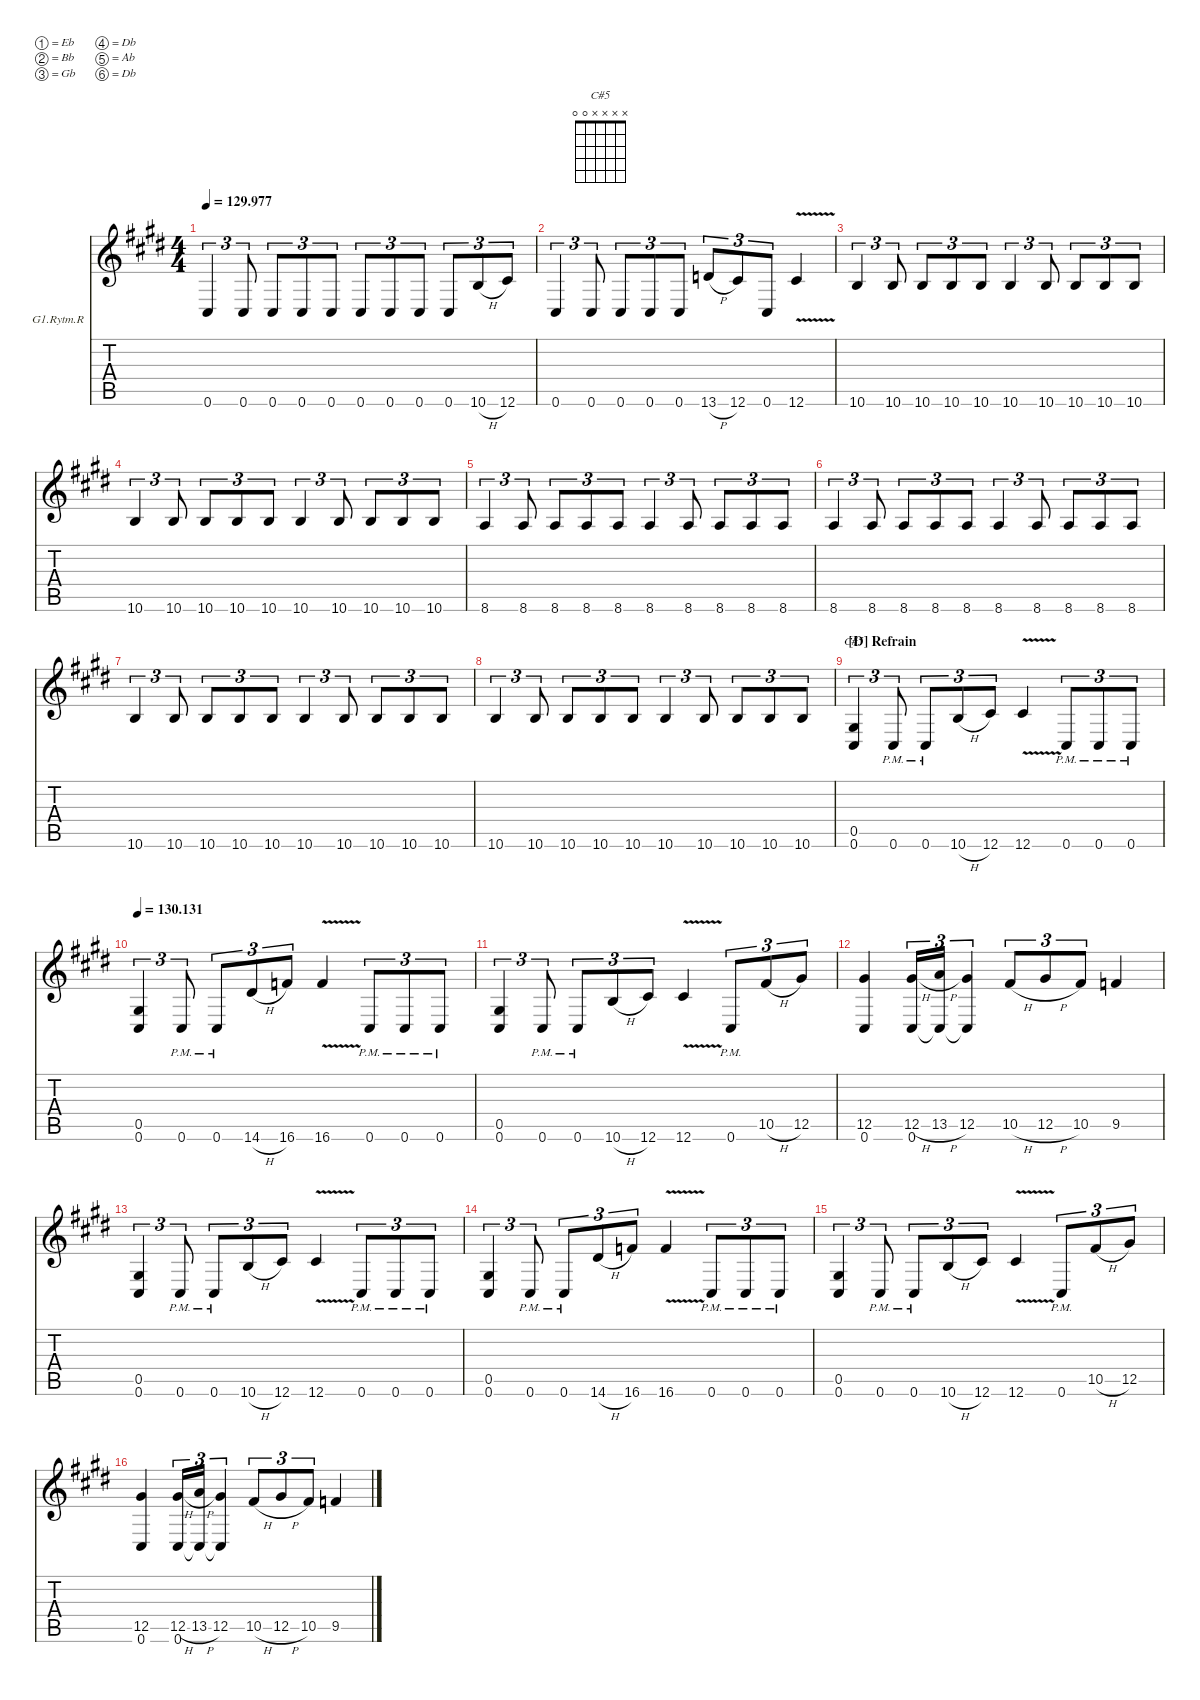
\defaultSystemsLayout 4
\hideDynamics
\bracketExtendMode nobrackets
\firstSystemTrackNameOrientation horizontal
\track ("GTR1_Rythm R" "G1.Rytm.R") {defaultSystemsLayout 4 instrument distortionguitar}
\staff {score tabs}
\tuning (Eb4 Bb3 Gb3 Db3 Ab2 Db2)
\chord ("C#5" x x x x 0 0) {showfingering false}
\ts (4 4)
\tempo
129.977
\accidentals auto
\clef g2
\ottava regular
\simile none
\ks e
0.6{acc #}.4{tu (3 2) dy mf beam Up} 0.6{acc #}.8{tu (3 2) beam Up} 0.6{acc #}.8{tu (3 2) beam Up} 0.6{acc #}.8{tu (3 2) beam Up} 0.6{acc #}.8{tu (3 2) beam Up} 0.6{acc #}.8{tu (3 2) beam Up} 0.6{acc #}.8{tu (3 2) beam Up} 0.6{acc #}.8{tu (3 2) beam Up} 0.6{acc #}.8{tu (3 2) beam Up} 10.6{h acc forcenatural}.8{tu (3 2) beam Up} 12.6{acc #}.8{tu (3 2) beam Up} |
0.6{acc #}.4{tu (3 2) beam Up} 0.6{acc #}.8{tu (3 2) beam Up} 0.6{acc #}.8{tu (3 2) beam Up} 0.6{acc #}.8{tu (3 2) beam Up} 0.6{acc #}.8{tu (3 2) beam Up} 13.6{h acc forcenatural}.8{tu (3 2) beam Up} 12.6{acc #}.8{tu (3 2) beam Up} 0.6{acc #}.8{tu (3 2) beam Up} 12.6{v acc #}.4{beam Up} |
10.6{acc forcenatural}.4{tu (3 2) beam Up} 10.6{acc forcenatural}.8{tu (3 2) beam Up} 10.6{acc forcenatural}.8{tu (3 2) beam Up} 10.6{acc forcenatural}.8{tu (3 2) beam Up} 10.6{acc forcenatural}.8{tu (3 2) beam Up} 10.6{acc forcenatural}.4{tu (3 2) beam Up} 10.6{acc forcenatural}.8{tu (3 2) beam Up} 10.6{acc forcenatural}.8{tu (3 2) beam Up} 10.6{acc forcenatural}.8{tu (3 2) beam Up} 10.6{acc forcenatural}.8{tu (3 2) beam Up} |
10.6{acc forcenatural}.4{tu (3 2) beam Up} 10.6{acc forcenatural}.8{tu (3 2) beam Up} 10.6{acc forcenatural}.8{tu (3 2) beam Up} 10.6{acc forcenatural}.8{tu (3 2) beam Up} 10.6{acc forcenatural}.8{tu (3 2) beam Up} 10.6{acc forcenatural}.4{tu (3 2) beam Up} 10.6{acc forcenatural}.8{tu (3 2) beam Up} 10.6{acc forcenatural}.8{tu (3 2) beam Up} 10.6{acc forcenatural}.8{tu (3 2) beam Up} 10.6{acc forcenatural}.8{tu (3 2) beam Up} |
8.6{acc forcenatural}.4{tu (3 2) beam Up} 8.6{acc forcenatural}.8{tu (3 2) beam Up} 8.6{acc forcenatural}.8{tu (3 2) beam Up} 8.6{acc forcenatural}.8{tu (3 2) beam Up} 8.6{acc forcenatural}.8{tu (3 2) beam Up} 8.6{acc forcenatural}.4{tu (3 2) beam Up} 8.6{acc forcenatural}.8{tu (3 2) beam Up} 8.6{acc forcenatural}.8{tu (3 2) beam Up} 8.6{acc forcenatural}.8{tu (3 2) beam Up} 8.6{acc forcenatural}.8{tu (3 2) beam Up} |
8.6{acc forcenatural}.4{tu (3 2) beam Up} 8.6{acc forcenatural}.8{tu (3 2) beam Up} 8.6{acc forcenatural}.8{tu (3 2) beam Up} 8.6{acc forcenatural}.8{tu (3 2) beam Up} 8.6{acc forcenatural}.8{tu (3 2) beam Up} 8.6{acc forcenatural}.4{tu (3 2) beam Up} 8.6{acc forcenatural}.8{tu (3 2) beam Up} 8.6{acc forcenatural}.8{tu (3 2) beam Up} 8.6{acc forcenatural}.8{tu (3 2) beam Up} 8.6{acc forcenatural}.8{tu (3 2) beam Up} |
10.6{acc forcenatural}.4{tu (3 2) beam Up} 10.6{acc forcenatural}.8{tu (3 2) beam Up} 10.6{acc forcenatural}.8{tu (3 2) beam Up} 10.6{acc forcenatural}.8{tu (3 2) beam Up} 10.6{acc forcenatural}.8{tu (3 2) beam Up} 10.6{acc forcenatural}.4{tu (3 2) beam Up} 10.6{acc forcenatural}.8{tu (3 2) beam Up} 10.6{acc forcenatural}.8{tu (3 2) beam Up} 10.6{acc forcenatural}.8{tu (3 2) beam Up} 10.6{acc forcenatural}.8{tu (3 2) beam Up} |
10.6{acc forcenatural}.4{tu (3 2) beam Up} 10.6{acc forcenatural}.8{tu (3 2) beam Up} 10.6{acc forcenatural}.8{tu (3 2) beam Up} 10.6{acc forcenatural}.8{tu (3 2) beam Up} 10.6{acc forcenatural}.8{tu (3 2) beam Up} 10.6{acc forcenatural}.4{tu (3 2) beam Up} 10.6{acc forcenatural}.8{tu (3 2) beam Up} 10.6{acc forcenatural}.8{tu (3 2) beam Up} 10.6{acc forcenatural}.8{tu (3 2) beam Up} 10.6{acc forcenatural}.8{tu (3 2) beam Up} |
\section ("D" "Refrain")
(0.6{acc #} 0.5{acc #}).4{tu (3 2) ch "C#5" beam Up} 0.6{pm acc #}.8{tu (3 2) beam Up} 0.6{pm acc #}.8{tu (3 2) beam Up} 10.6{h acc forcenatural}.8{tu (3 2) beam Up} 12.6{acc #}.8{tu (3 2) beam Up} 12.6{v acc #}.4{beam Up} 0.6{pm acc #}.8{tu (3 2) beam Up} 0.6{pm acc #}.8{tu (3 2) beam Up} 0.6{pm acc #}.8{tu (3 2) beam Up} |
\tempo
130.131 (0.6{acc #} 0.5{acc #}).4{tu (3 2) beam Up} 0.6{pm acc #}.8{tu (3 2) beam Up} 0.6{pm acc #}.8{tu (3 2) beam Up} 14.6{h acc #}.8{tu (3 2) beam Up} 16.6{acc forcenatural}.8{tu (3 2) beam Up} 16.6{v acc forcenatural}.4{beam Up} 0.6{pm acc #}.8{tu (3 2) beam Up} 0.6{pm acc #}.8{tu (3 2) beam Up} 0.6{pm acc #}.8{tu (3 2) beam Up} |
(0.6{acc #} 0.5{acc #}).4{tu (3 2) beam Up} 0.6{pm acc #}.8{tu (3 2) beam Up} 0.6{pm acc #}.8{tu (3 2) beam Up} 10.6{h acc forcenatural}.8{tu (3 2) beam Up} 12.6{acc #}.8{tu (3 2) beam Up} 12.6{v acc #}.4{beam Up} 0.6{pm acc #}.8{tu (3 2) beam Up} 10.5{h acc #}.8{tu (3 2) beam Up} 12.5{acc #}.8{tu (3 2) beam Up} |
(12.5{acc #} 0.6{acc #}).4{beam Up} (12.5{h acc #} 0.6{acc #}).16{tu (3 2) beam Up} (13.5{h acc forcenatural} 0.6{t acc #}).16{tu (3 2) beam Up} (12.5{acc #} 0.6{t acc #}).4{tu (3 2) beam Up} 10.5{h acc #}.8{tu (3 2) beam Up} 12.5{h acc #}.8{tu (3 2) beam Up} 10.5{acc #}.8{tu (3 2) beam Up} 9.5{acc forcenatural}.4{beam Up} |
(0.6{acc #} 0.5{acc #}).4{tu (3 2) beam Up} 0.6{pm acc #}.8{tu (3 2) beam Up} 0.6{pm acc #}.8{tu (3 2) beam Up} 10.6{h acc forcenatural}.8{tu (3 2) beam Up} 12.6{acc #}.8{tu (3 2) beam Up} 12.6{v acc #}.4{beam Up} 0.6{pm acc #}.8{tu (3 2) beam Up} 0.6{pm acc #}.8{tu (3 2) beam Up} 0.6{pm acc #}.8{tu (3 2) beam Up} |
(0.6{acc #} 0.5{acc #}).4{tu (3 2) beam Up} 0.6{pm acc #}.8{tu (3 2) beam Up} 0.6{pm acc #}.8{tu (3 2) beam Up} 14.6{h acc #}.8{tu (3 2) beam Up} 16.6{acc forcenatural}.8{tu (3 2) beam Up} 16.6{v acc forcenatural}.4{beam Up} 0.6{pm acc #}.8{tu (3 2) beam Up} 0.6{pm acc #}.8{tu (3 2) beam Up} 0.6{pm acc #}.8{tu (3 2) beam Up} |
(0.6{acc #} 0.5{acc #}).4{tu (3 2) beam Up} 0.6{pm acc #}.8{tu (3 2) beam Up} 0.6{pm acc #}.8{tu (3 2) beam Up} 10.6{h acc forcenatural}.8{tu (3 2) beam Up} 12.6{acc #}.8{tu (3 2) beam Up} 12.6{v acc #}.4{beam Up} 0.6{pm acc #}.8{tu (3 2) beam Up} 10.5{h acc #}.8{tu (3 2) beam Up} 12.5{acc #}.8{tu (3 2) beam Up} |
(12.5{acc #} 0.6{acc #}).4{beam Up} (12.5{h acc #} 0.6{acc #}).16{tu (3 2) beam Up} (13.5{h acc forcenatural} 0.6{t acc #}).16{tu (3 2) beam Up} (12.5{acc #} 0.6{t acc #}).4{tu (3 2) beam Up} 10.5{h acc #}.8{tu (3 2) beam Up} 12.5{h acc #}.8{tu (3 2) beam Up} 10.5{acc #}.8{tu (3 2) beam Up} 9.5{acc forcenatural}.4{beam Up}
